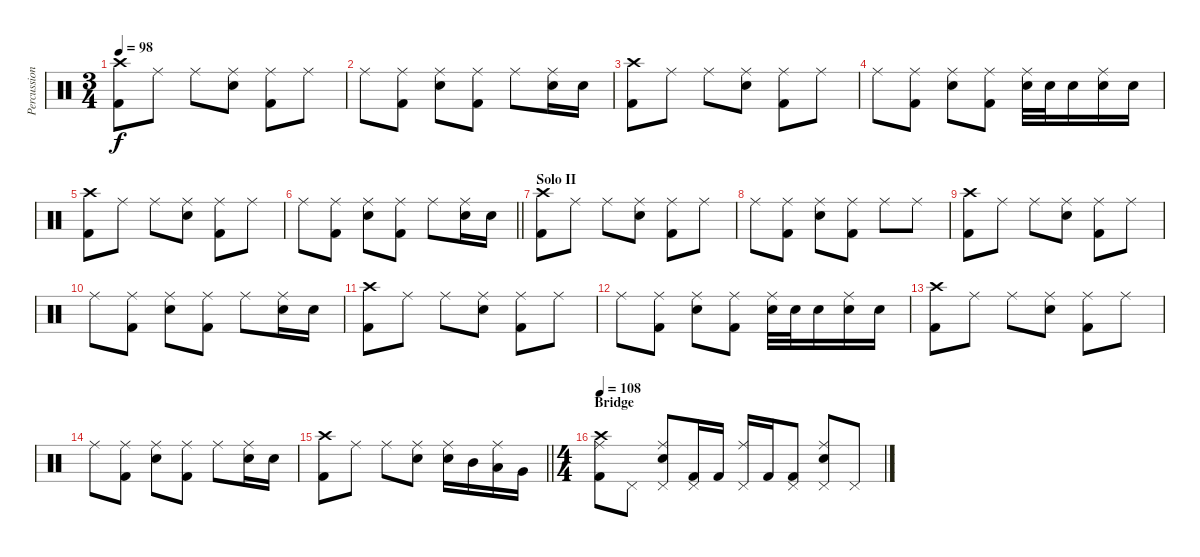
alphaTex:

\track ("Percussion" "Percussion") {instrument percussion}
\staff {score}
\articulation defaults
\ts (3 4)
\tempo 98
\clef neutral
\ks c
("Crash high (hit)" "Kick (hit) 2").8{dy f} "Ride (middle)".8 "Ride (middle)".8 ("Ride (middle)" "Electric Snare (hit)").8 ("Ride (middle)" "Kick (hit) 2").8 "Ride (middle)".8 |
"Ride (middle)".8 ("Ride (middle)" "Kick (hit) 2").8 ("Ride (middle)" "Electric Snare (hit)").8 ("Ride (middle)" "Kick (hit) 2").8 "Ride (middle)".8 ("Ride (middle)" "Electric Snare (hit)").16 "Electric Snare (hit)".16 |
("Crash high (hit)" "Kick (hit) 2").8 "Ride (middle)".8 "Ride (middle)".8 ("Ride (middle)" "Electric Snare (hit)").8 ("Ride (middle)" "Kick (hit) 2").8 "Ride (middle)".8 |
"Ride (middle)".8 ("Ride (middle)" "Kick (hit) 2").8 ("Ride (middle)" "Electric Snare (hit)").8 ("Ride (middle)" "Kick (hit) 2").8 ("Ride (middle)" "Electric Snare (hit)").32 "Electric Snare (hit)".32 "Electric Snare (hit)".16 ("Ride (middle)" "Electric Snare (hit)").16 "Electric Snare (hit)".16 |
("Crash high (hit)" "Kick (hit) 2").8 "Ride (middle)".8 "Ride (middle)".8 ("Ride (middle)" "Electric Snare (hit)").8 ("Ride (middle)" "Kick (hit) 2").8 "Ride (middle)".8 |
\barLineRight lightlight "Ride (middle)".8
("Ride (middle)" "Kick (hit) 2").8 ("Ride (middle)" "Electric Snare (hit)").8 ("Ride (middle)" "Kick (hit) 2").8 "Ride (middle)".8 ("Ride (middle)" "Electric Snare (hit)").16 "Electric Snare (hit)".16 |
\section ("" "Solo II")
("Crash high (hit)" "Kick (hit) 2").8 "Ride (middle)".8 "Ride (middle)".8 ("Ride (middle)" "Electric Snare (hit)").8 ("Ride (middle)" "Kick (hit) 2").8 "Ride (middle)".8 |
"Ride (middle)".8 ("Ride (middle)" "Kick (hit) 2").8 ("Ride (middle)" "Electric Snare (hit)").8 ("Ride (middle)" "Kick (hit) 2").8 "Ride (middle)".8 "Ride (middle)".8 |
("Crash high (hit)" "Kick (hit) 2").8 "Ride (middle)".8 "Ride (middle)".8 ("Ride (middle)" "Electric Snare (hit)").8 ("Ride (middle)" "Kick (hit) 2").8 "Ride (middle)".8 |
"Ride (middle)".8 ("Ride (middle)" "Kick (hit) 2").8 ("Ride (middle)" "Electric Snare (hit)").8 ("Ride (middle)" "Kick (hit) 2").8 "Ride (middle)".8 ("Ride (middle)" "Electric Snare (hit)").16 "Electric Snare (hit)".16 |
("Crash high (hit)" "Kick (hit) 2").8 "Ride (middle)".8 "Ride (middle)".8 ("Ride (middle)" "Electric Snare (hit)").8 ("Ride (middle)" "Kick (hit) 2").8 "Ride (middle)".8 |
"Ride (middle)".8 ("Ride (middle)" "Kick (hit) 2").8 ("Ride (middle)" "Electric Snare (hit)").8 ("Ride (middle)" "Kick (hit) 2").8 ("Ride (middle)" "Electric Snare (hit)").32 "Electric Snare (hit)".32 "Electric Snare (hit)".16 ("Ride (middle)" "Electric Snare (hit)").16 "Electric Snare (hit)".16 |
("Crash high (hit)" "Kick (hit) 2").8 "Ride (middle)".8 "Ride (middle)".8 ("Ride (middle)" "Electric Snare (hit)").8 ("Ride (middle)" "Kick (hit) 2").8 "Ride (middle)".8 |
"Ride (middle)".8 ("Ride (middle)" "Kick (hit) 2").8 ("Ride (middle)" "Electric Snare (hit)").8 ("Ride (middle)" "Kick (hit) 2").8 "Ride (middle)".8 ("Ride (middle)" "Electric Snare (hit)").16 "Electric Snare (hit)".16 |
\barLineRight lightlight
("Crash high (hit)" "Kick (hit) 2").8 "Ride (middle)".8 "Ride (middle)".8 ("Ride (middle)" "Electric Snare (hit)").8 ("Ride (middle)" "Electric Snare (hit)").16 "Mid Tom (hit)".16 ("Ride (middle)" "Low Tom (hit)").16 "Very Low Tom (hit)".16 |
\ts (4 4)
\section ("" "Bridge")
\tempo 108
("Crash high (hit)" "Ride (middle)" "Kick (hit) 2").8 "Pedal Hi-Hat (hit)".8 ("Ride (middle)" "Electric Snare (hit)" "Pedal Hi-Hat (hit)").8 ("Kick (hit) 2" "Pedal Hi-Hat (hit)").16 "Kick (hit) 2".16 ("Ride (middle)" "Pedal Hi-Hat (hit)").16 "Kick (hit) 2".16 ("Kick (hit) 2" "Pedal Hi-Hat (hit)").8 ("Ride (middle)" "Electric Snare (hit)" "Pedal Hi-Hat (hit)").8 "Pedal Hi-Hat (hit)".8
